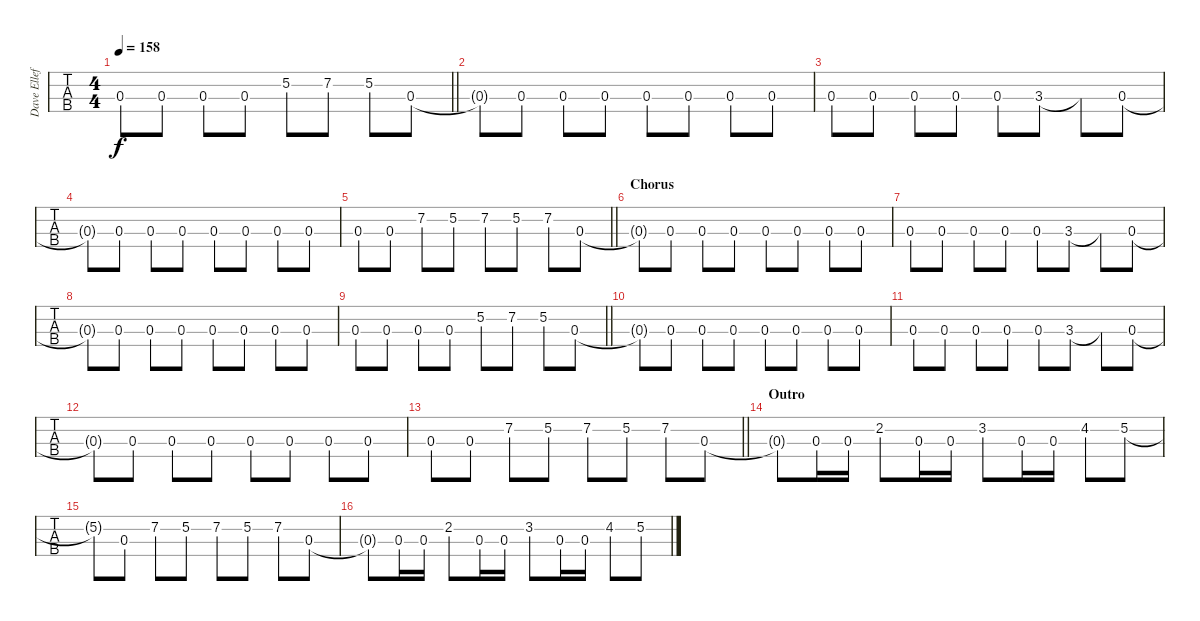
\track ("Dave Ellefson" "Dave Ellef") {instrument electricbasspick}
\staff {tabs}
\tuning (G2 D2 A1 E1) {hide}
\ts (4 4)
\tempo 158
\clef f4
\barLineRight lightlight
\ks c
0.3.8{dy f} 0.3.8 0.3.8 0.3.8 5.2.8 7.2.8 5.2.8 0.3.8 |
0.3{t}.8 0.3.8 0.3.8 0.3.8 0.3.8 0.3.8 0.3.8 0.3.8 |
0.3.8 0.3.8 0.3.8 0.3.8 0.3.8 3.3.8 3.3{t}.8 0.3.8 |
0.3{t}.8 0.3.8 0.3.8 0.3.8 0.3.8 0.3.8 0.3.8 0.3.8 |
\barLineRight lightlight
0.3.8 0.3.8 7.2.8 5.2.8 7.2.8 5.2.8 7.2.8 0.3.8 |
\section ("" "Chorus")
0.3{t}.8 0.3.8 0.3.8 0.3.8 0.3.8 0.3.8 0.3.8 0.3.8 |
0.3.8 0.3.8 0.3.8 0.3.8 0.3.8 3.3.8 3.3{t}.8 0.3.8 |
0.3{t}.8 0.3.8 0.3.8 0.3.8 0.3.8 0.3.8 0.3.8 0.3.8 |
\barLineRight lightlight
0.3.8 0.3.8 0.3.8 0.3.8 5.2.8 7.2.8 5.2.8 0.3.8 |
0.3{t}.8 0.3.8 0.3.8 0.3.8 0.3.8 0.3.8 0.3.8 0.3.8 |
0.3.8 0.3.8 0.3.8 0.3.8 0.3.8 3.3.8 3.3{t}.8 0.3.8 |
0.3{t}.8 0.3.8 0.3.8 0.3.8 0.3.8 0.3.8 0.3.8 0.3.8 |
\barLineRight lightlight
0.3.8 0.3.8 7.2.8 5.2.8 7.2.8 5.2.8 7.2.8 0.3.8 |
\section ("" "Outro")
0.3{t}.8 0.3.16 0.3.16 2.2.8 0.3.16 0.3.16 3.2.8 0.3.16 0.3.16 4.2.8 5.2.8 |
5.2{t}.8 0.3.8 7.2.8 5.2.8 7.2.8 5.2.8 7.2.8 0.3.8 |
0.3{t}.8 0.3.16 0.3.16 2.2.8 0.3.16 0.3.16 3.2.8 0.3.16 0.3.16 4.2.8 5.2.8
